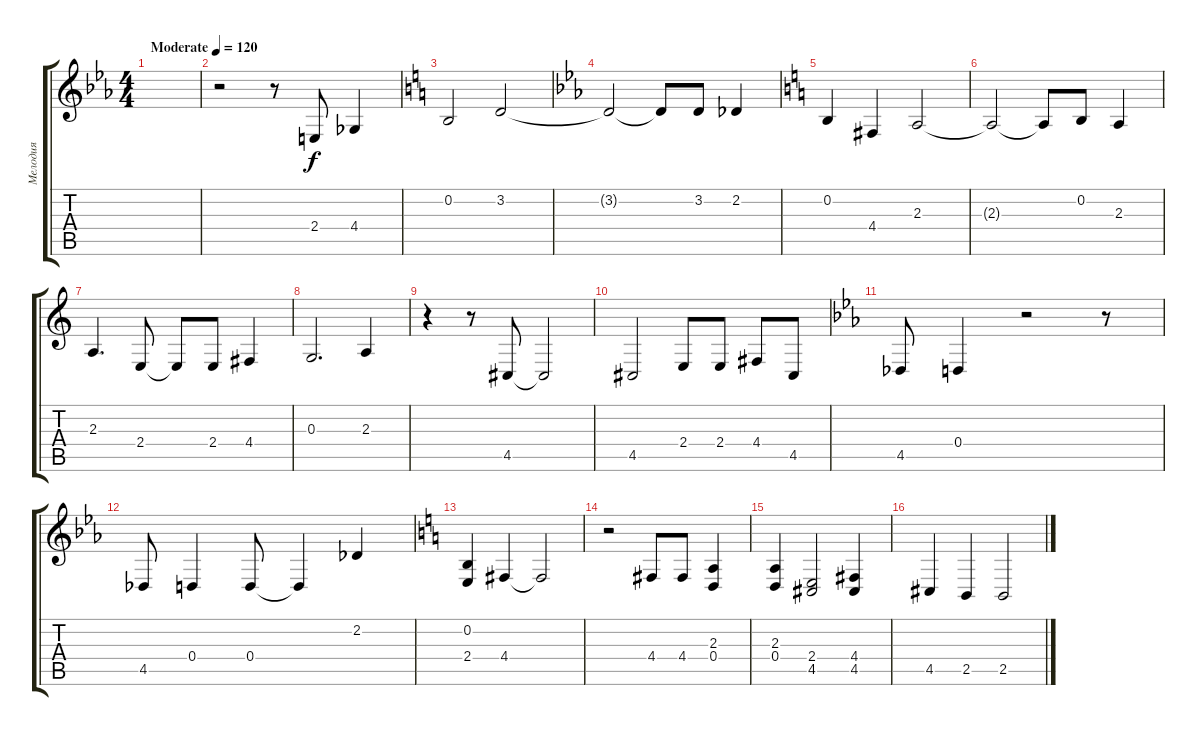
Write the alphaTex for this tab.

\track ("Мелодия" "Мелодия") {instrument tenorsax}
\staff {score tabs}
\tuning (E4 B3 G3 D3 A2 E2) {hide}
\ts (4 4)
\tempo (120 "Moderate")
\clef g2
\ks eb
|
r.2 r.8 2.4.8 4.4.4 |
\ks c
0.2.2 3.2.2 |
\ks eb
3.2{t}.2 3.2{t}.8 3.2.8 2.2.4 |
\ks c
0.2.4 4.4.4 2.3.2 |
2.3{t}.2 2.3{t}.8 0.2.8 2.3.4 |
2.3.4{d} 2.4.8 2.4{t}.8 2.4.8 4.4.4 |
0.3.2{d} 2.3.4 |
r.4 r.8 4.5.8 4.5{t}.2 |
4.5.2 2.4.8 2.4.8 4.4.8 4.5.8 |
\ks eb
4.5.8 0.4.4 r.2 r.8 |
4.5.8 0.4.4 0.4.8 0.4{t}.4 2.2.4 |
\ks c
(0.2 2.4).4 4.4.4 4.4{t}.2 |
r.2 4.4.8 4.4.8 (2.3 0.4).4 |
(2.3 0.4).4 (2.4 4.5).2 (4.4 4.5).4 |
4.5.4 2.5.4 2.5.2
